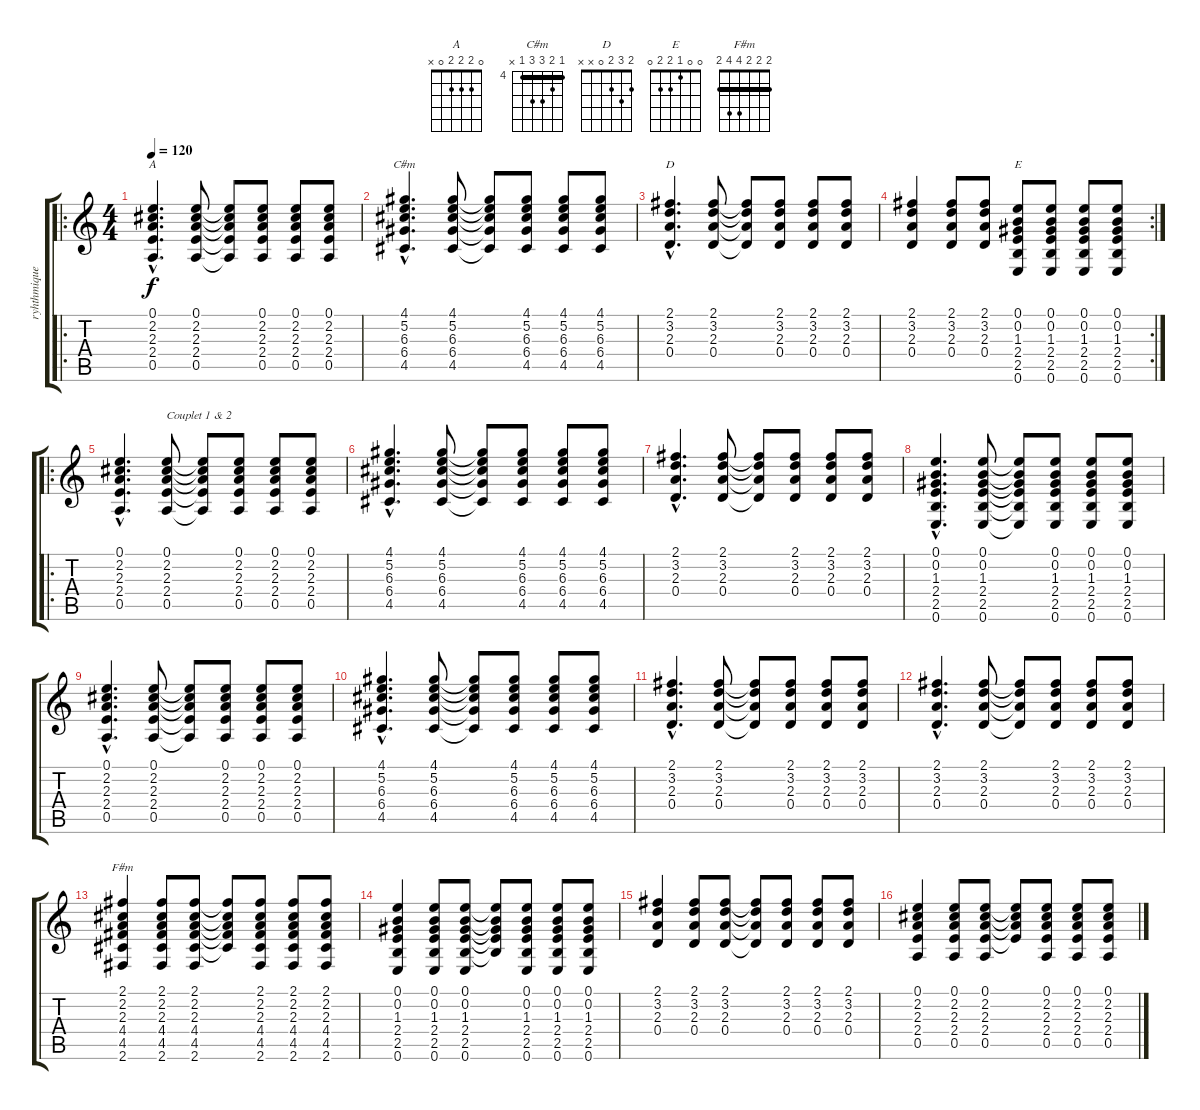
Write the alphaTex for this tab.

\track ("ryhthmique" "ryhthmique") {instrument acousticguitarnylon}
\staff {score tabs}
\tuning (E4 B3 G3 D3 A2 E2) {hide}
\chord ("A" 0 2 2 2 0 x)
\chord ("C#m" 4 5 6 6 4 x) {firstfret 4 barre 4}
\chord ("D" 2 3 2 0 x x)
\chord ("E" 0 0 1 2 2 0)
\chord ("F#m" 2 2 2 4 4 2) {barre 2}
\ro
\ts (4 4)
\tempo 120
\clef g2
\ks c
(0.1{hac} 2.2{hac} 2.3{hac} 2.4{hac} 0.5{hac}).4{d ch "A" dy f instrument acousticguitarnylon} (0.1 2.2 2.3 2.4 0.5).8 (0.1{t} 2.2{t} 2.3{t} 2.4{t} 0.5{t}).8 (0.1 2.2 2.3 2.4 0.5).8 (0.1 2.2 2.3 2.4 0.5).8 (0.1 2.2 2.3 2.4 0.5).8 |
(4.1{hac} 5.2{hac} 6.3{hac} 6.4{hac} 4.5{hac}).4{d ch "C#m"} (4.1 5.2 6.3 6.4 4.5).8 (4.1{t} 5.2{t} 6.3{t} 6.4{t} 4.5{t}).8 (4.1 5.2 6.3 6.4 4.5).8 (4.1 5.2 6.3 6.4 4.5).8 (4.1 5.2 6.3 6.4 4.5).8 |
(2.1{hac} 3.2{hac} 2.3{hac} 0.4{hac}).4{d ch "D"} (2.1 3.2 2.3 0.4).8 (2.1{t} 3.2{t} 2.3{t} 0.4{t}).8 (2.1 3.2 2.3 0.4).8 (2.1 3.2 2.3 0.4).8 (2.1 3.2 2.3 0.4).8 |
\rc 2
(2.1 3.2 2.3 0.4).4 (2.1 3.2 2.3 0.4).8 (2.1 3.2 2.3 0.4).8 (0.1 0.2 1.3 2.4 2.5 0.6).8{ch "E"} (0.1 0.2 1.3 2.4 2.5 0.6).8 (0.1 0.2 1.3 2.4 2.5 0.6).8 (0.1 0.2 1.3 2.4 2.5 0.6).8 |
\ro
(0.1{hac} 2.2{hac} 2.3{hac} 2.4{hac} 0.5{hac}).4{d} (0.1 2.2 2.3 2.4 0.5).8{txt "Couplet 1 & 2"} (0.1{t} 2.2{t} 2.3{t} 2.4{t} 0.5{t}).8 (0.1 2.2 2.3 2.4 0.5).8 (0.1 2.2 2.3 2.4 0.5).8 (0.1 2.2 2.3 2.4 0.5).8 |
(4.1{hac} 5.2{hac} 6.3{hac} 6.4{hac} 4.5{hac}).4{d} (4.1 5.2 6.3 6.4 4.5).8 (4.1{t} 5.2{t} 6.3{t} 6.4{t} 4.5{t}).8 (4.1 5.2 6.3 6.4 4.5).8 (4.1 5.2 6.3 6.4 4.5).8 (4.1 5.2 6.3 6.4 4.5).8 |
(2.1{hac} 3.2{hac} 2.3{hac} 0.4{hac}).4{d} (2.1 3.2 2.3 0.4).8 (2.1{t} 3.2{t} 2.3{t} 0.4{t}).8 (2.1 3.2 2.3 0.4).8 (2.1 3.2 2.3 0.4).8 (2.1 3.2 2.3 0.4).8 |
(0.1{hac} 0.2{hac} 1.3{hac} 2.4{hac} 2.5{hac} 0.6{hac}).4{d} (0.1 0.2 1.3 2.4 2.5 0.6).8 (0.1{t} 0.2{t} 1.3{t} 2.4{t} 2.5{t} 0.6{t}).8 (0.1 0.2 1.3 2.4 2.5 0.6).8 (0.1 0.2 1.3 2.4 2.5 0.6).8 (0.1 0.2 1.3 2.4 2.5 0.6).8 |
(0.1{hac} 2.2{hac} 2.3{hac} 2.4{hac} 0.5{hac}).4{d} (0.1 2.2 2.3 2.4 0.5).8 (0.1{t} 2.2{t} 2.3{t} 2.4{t} 0.5{t}).8 (0.1 2.2 2.3 2.4 0.5).8 (0.1 2.2 2.3 2.4 0.5).8 (0.1 2.2 2.3 2.4 0.5).8 |
(4.1{hac} 5.2{hac} 6.3{hac} 6.4{hac} 4.5{hac}).4{d} (4.1 5.2 6.3 6.4 4.5).8 (4.1{t} 5.2{t} 6.3{t} 6.4{t} 4.5{t}).8 (4.1 5.2 6.3 6.4 4.5).8 (4.1 5.2 6.3 6.4 4.5).8 (4.1 5.2 6.3 6.4 4.5).8 |
(2.1{hac} 3.2{hac} 2.3{hac} 0.4{hac}).4{d} (2.1 3.2 2.3 0.4).8 (2.1{t} 3.2{t} 2.3{t} 0.4{t}).8 (2.1 3.2 2.3 0.4).8 (2.1 3.2 2.3 0.4).8 (2.1 3.2 2.3 0.4).8 |
(2.1{hac} 3.2{hac} 2.3{hac} 0.4{hac}).4{d} (2.1 3.2 2.3 0.4).8 (2.1{t} 3.2{t} 2.3{t} 0.4{t}).8 (2.1 3.2 2.3 0.4).8 (2.1 3.2 2.3 0.4).8 (2.1 3.2 2.3 0.4).8 |
(2.1 2.2 2.3 4.4 4.5 2.6).4{ch "F#m"} (2.1 2.2 2.3 4.4 4.5 2.6).8 (2.1 2.2 2.3 4.4 4.5 2.6).8 (2.1{t} 2.2{t} 2.3{t} 4.4{t} 4.5{t}).8 (2.1 2.2 2.3 4.4 4.5 2.6).8 (2.1 2.2 2.3 4.4 4.5 2.6).8 (2.1 2.2 2.3 4.4 4.5 2.6).8 |
(0.1 0.2 1.3 2.4 2.5 0.6).4 (0.1 0.2 1.3 2.4 2.5 0.6).8 (0.1 0.2 1.3 2.4 2.5 0.6).8 (0.1{t} 0.2{t} 1.3{t} 2.4{t} 2.5{t}).8 (0.1 0.2 1.3 2.4 2.5 0.6).8 (0.1 0.2 1.3 2.4 2.5 0.6).8 (0.1 0.2 1.3 2.4 2.5 0.6).8 |
(2.1 3.2 2.3 0.4).4 (2.1 3.2 2.3 0.4).8 (2.1 3.2 2.3 0.4).8 (2.1{t} 3.2{t} 2.3{t} 0.4{t}).8 (2.1 3.2 2.3 0.4).8 (2.1 3.2 2.3 0.4).8 (2.1 3.2 2.3 0.4).8 |
(0.1 2.2 2.3 2.4 0.5).4 (0.1 2.2 2.3 2.4 0.5).8 (0.1 2.2 2.3 2.4 0.5).8 (0.1{t} 2.2{t} 2.3{t} 2.4{t}).8 (0.1 2.2 2.3 2.4 0.5).8 (0.1 2.2 2.3 2.4 0.5).8 (0.1 2.2 2.3 2.4 0.5).8
